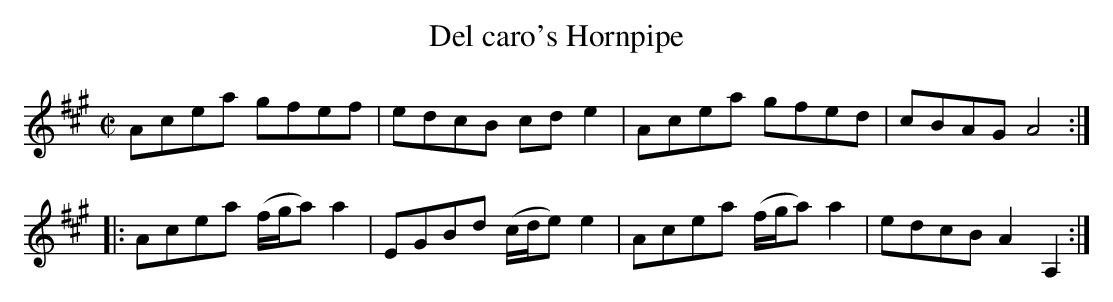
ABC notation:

X:1
T:Del caro's Hornpipe
M:C|
L:1/8
K:A
Acea gfef|edcB cd e2|Acea gfed|cBAG A4:|
|:Acea (f/g/a) a2|EGBd (c/d/e) e2|Acea (f/g/a) a2|edcB A2 A,2:|]
